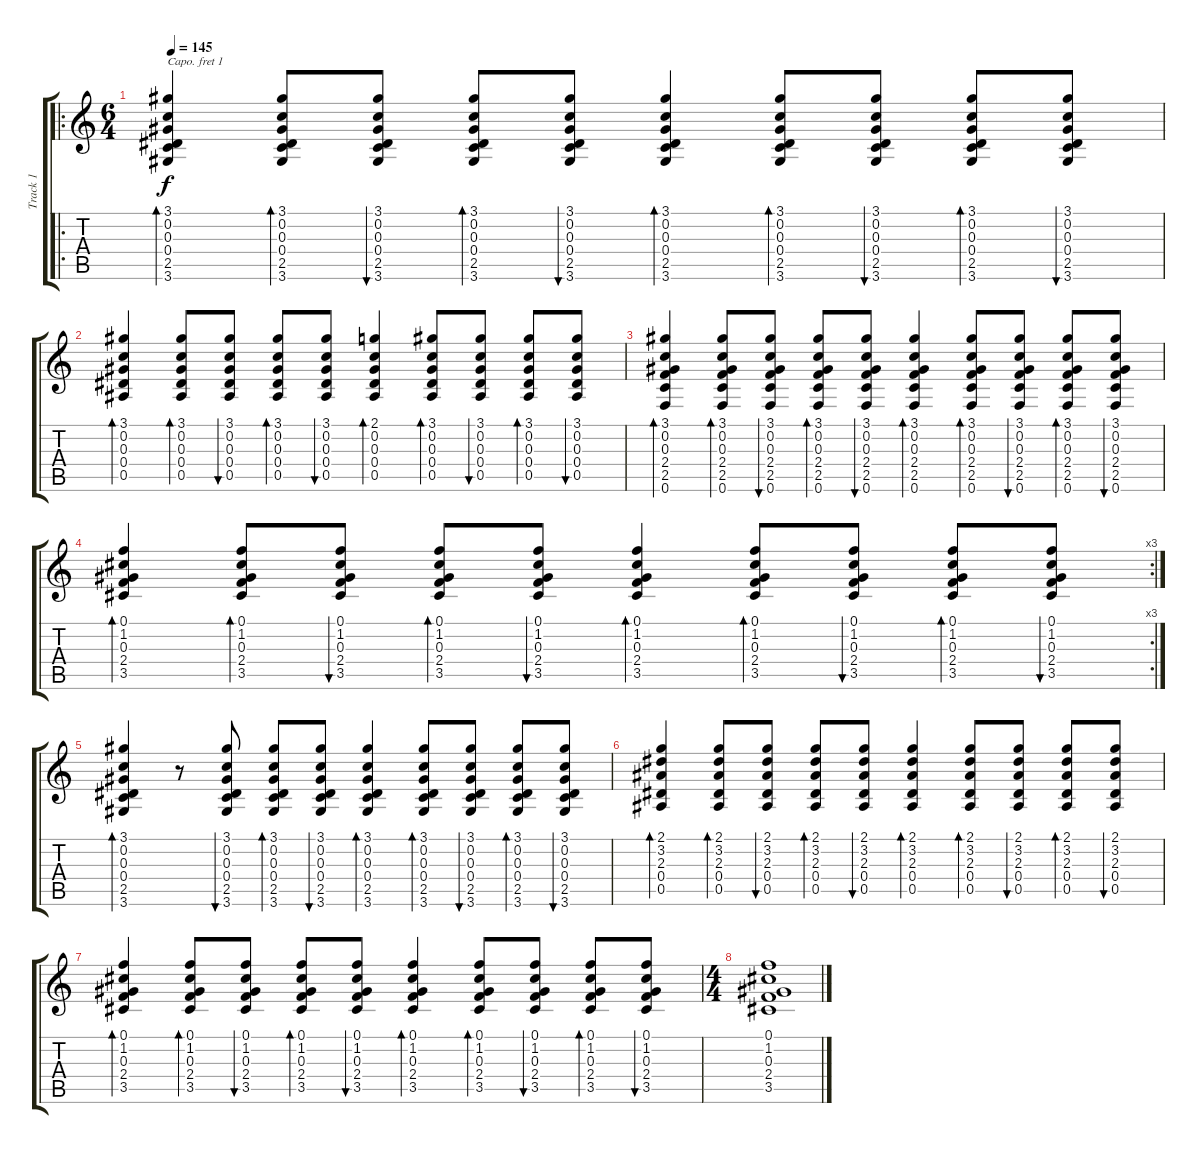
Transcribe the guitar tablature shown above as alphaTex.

\track ("Track 1" "Track 1") {instrument acousticguitarsteel}
\staff {score tabs}
\capo 1
\tuning (E4 B3 G3 D3 A2 E2) {hide}
\ro
\ts (6 4)
\tempo 145
\clef g2
\ks c
(3.1 0.2 0.3 0.4 2.5 3.6).4{bd 60 dy f} (3.1 0.2 0.3 0.4 2.5 3.6).8{bd 60} (3.1 0.2 0.3 0.4 2.5 3.6).8{bu 60} (3.1 0.2 0.3 0.4 2.5 3.6).8{bd 60} (3.1 0.2 0.3 0.4 2.5 3.6).8{bu 60} (3.1 0.2 0.3 0.4 2.5 3.6).4{bd 60} (3.1 0.2 0.3 0.4 2.5 3.6).8{bd 60} (3.1 0.2 0.3 0.4 2.5 3.6).8{bu 60} (3.1 0.2 0.3 0.4 2.5 3.6).8{bd 60} (3.1 0.2 0.3 0.4 2.5 3.6).8{bu 60} |
(3.1 0.2 0.3 0.4 0.5).4{bd 60} (3.1 0.2 0.3 0.4 0.5).8{bd 60} (3.1 0.2 0.3 0.4 0.5).8{bu 60} (3.1 0.2 0.3 0.4 0.5).8{bd 60} (3.1 0.2 0.3 0.4 0.5).8{bu 60} (2.1 0.2 0.3 0.4 0.5).4{bd 60} (3.1 0.2 0.3 0.4 0.5).8{bd 60} (3.1 0.2 0.3 0.4 0.5).8{bu 60} (3.1 0.2 0.3 0.4 0.5).8{bd 60} (3.1 0.2 0.3 0.4 0.5).8{bu 60} |
(3.1 0.2 0.3 2.4 2.5 0.6).4{bd 60} (3.1 0.2 0.3 2.4 2.5 0.6).8{bd 60} (3.1 0.2 0.3 2.4 2.5 0.6).8{bu 60} (3.1 0.2 0.3 2.4 2.5 0.6).8{bd 60} (3.1 0.2 0.3 2.4 2.5 0.6).8{bu 60} (3.1 0.2 0.3 2.4 2.5 0.6).4{bd 60} (3.1 0.2 0.3 2.4 2.5 0.6).8{bd 60} (3.1 0.2 0.3 2.4 2.5 0.6).8{bu 60} (3.1 0.2 0.3 2.4 2.5 0.6).8{bd 60} (3.1 0.2 0.3 2.4 2.5 0.6).8{bu 60} |
\rc 3
(0.1 1.2 0.3 2.4 3.5).4{bd 60} (0.1 1.2 0.3 2.4 3.5).8{bd 60} (0.1 1.2 0.3 2.4 3.5).8{bu 60} (0.1 1.2 0.3 2.4 3.5).8{bd 60} (0.1 1.2 0.3 2.4 3.5).8{bu 60} (0.1 1.2 0.3 2.4 3.5).4{bd 60} (0.1 1.2 0.3 2.4 3.5).8{bd 60} (0.1 1.2 0.3 2.4 3.5).8{bu 60} (0.1 1.2 0.3 2.4 3.5).8{bd 60} (0.1 1.2 0.3 2.4 3.5).8{bu 60} |
(3.1 0.2 0.3 0.4 2.5 3.6).4{bd 60} r.8 (3.1 0.2 0.3 0.4 2.5 3.6).8{bu 60} (3.1 0.2 0.3 0.4 2.5 3.6).8{bd 60} (3.1 0.2 0.3 0.4 2.5 3.6).8{bu 60} (3.1 0.2 0.3 0.4 2.5 3.6).4{bd 60} (3.1 0.2 0.3 0.4 2.5 3.6).8{bd 60} (3.1 0.2 0.3 0.4 2.5 3.6).8{bu 60} (3.1 0.2 0.3 0.4 2.5 3.6).8{bd 60} (3.1 0.2 0.3 0.4 2.5 3.6).8{bu 60} |
(2.1 3.2 2.3 0.4 0.5).4{bd 60} (2.1 3.2 2.3 0.4 0.5).8{bd 60} (2.1 3.2 2.3 0.4 0.5).8{bu 60} (2.1 3.2 2.3 0.4 0.5).8{bd 60} (2.1 3.2 2.3 0.4 0.5).8{bu 60} (2.1 3.2 2.3 0.4 0.5).4{bd 60} (2.1 3.2 2.3 0.4 0.5).8{bd 60} (2.1 3.2 2.3 0.4 0.5).8{bu 60} (2.1 3.2 2.3 0.4 0.5).8{bd 60} (2.1 3.2 2.3 0.4 0.5).8{bu 60} |
(0.1 1.2 0.3 2.4 3.5).4{bd 60} (0.1 1.2 0.3 2.4 3.5).8{bd 60} (0.1 1.2 0.3 2.4 3.5).8{bu 60} (0.1 1.2 0.3 2.4 3.5).8{bd 60} (0.1 1.2 0.3 2.4 3.5).8{bu 60} (0.1 1.2 0.3 2.4 3.5).4{bd 60} (0.1 1.2 0.3 2.4 3.5).8{bd 60} (0.1 1.2 0.3 2.4 3.5).8{bu 60} (0.1 1.2 0.3 2.4 3.5).8{bd 60} (0.1 1.2 0.3 2.4 3.5).8{bu 60} |
\ts (4 4)
(0.1 1.2 0.3 2.4 3.5).1
